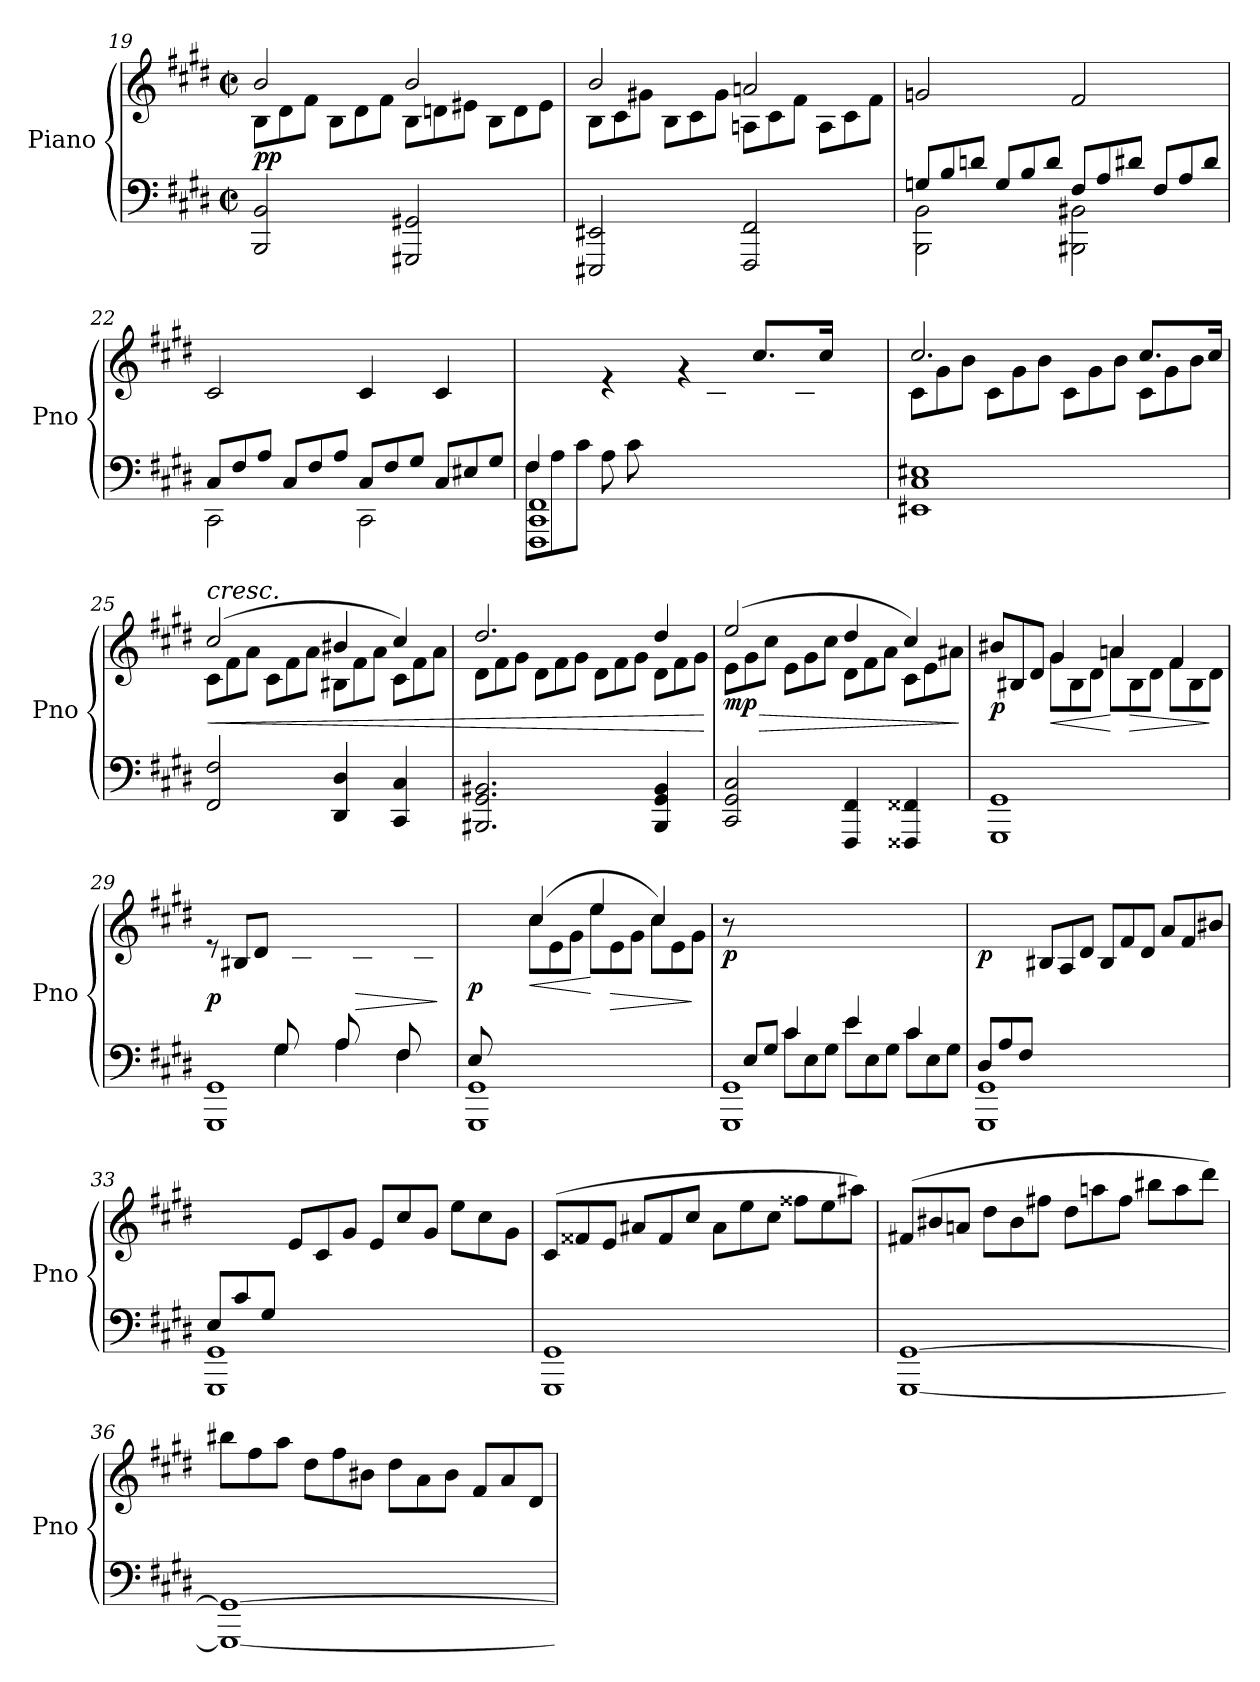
**kern	**kern	**dynam
*part1	*part1	*part1
*staff2	*staff1	*staff1/2
*I"Piano	*	*
*I'Pno	*	*
*clefF4	*clefG2	*
*k[f#c#g#d#]	*k[f#c#g#d#]	*
*M4/4	*M4/4	*
*met(c|)	*met(c|)	*
=19	=19	=19
*	*^	*
*	*	*Xtuplet	*
!	!	!	!LO:DY:b
2BBB/ 2BB/	2b/	12B\L	pp
.	.	12d#\	.
.	.	12f#\J	.
.	.	12B\L	.
.	.	12d#\	.
.	.	12f#\J	.
2GGG#X/ 2GG#X/	2b/	12B\L	.
.	.	12dn\	.
.	.	12e#X\J	.
.	.	12B\L	.
.	.	12d\	.
.	.	12e#\J	.
!!LO:LB:g=z	!!
=20	=20	=20	=20
2EEE#X/ 2EE#X/	2b/	12B\L	.
.	.	12c#\	.
.	.	12g#X\J	.
.	.	12B\L	.
.	.	12c#\	.
.	.	12g#\J	.
2FFF#/ 2FF#/	2an/	12An\L	.
.	.	12c#\	.
.	.	12f#\J	.
.	.	12A\L	.
.	.	12c#\	.
.	.	12f#\J	.
*	*v	*v	*
=21	=21	=21
*Xtuplet	*	*
*^	*	*
12Gn/L	2BBB\ 2BB\	2gn/	.
12B/	.	.	.
12dn/J	.	.	.
12G/L	.	.	.
12B/	.	.	.
12d/J	.	.	.
12F#/L	2BBB#X\ 2BB#X\	2f#/	.
12A/	.	.	.
12d#X/J	.	.	.
12F#/L	.	.	.
12A/	.	.	.
12d#/J	.	.	.
=22	=22	=22	=22
12C#/L	2CC#\	2c#/	.
12F#/	.	.	.
12A/J	.	.	.
12C#/L	.	.	.
12F#/	.	.	.
12A/J	.	.	.
12C#/L	2CC#\	4c#/	.
12F#/	.	.	.
12G#/J	.	.	.
12C#/L	.	4c#/	.
12E#X/	.	.	.
12G#/J	.	.	.
!!LO:LB:g=z
=23	=23	=23	=23
*	*^	*^	*
4F#/	12F#\L	1FFF# 1CC# 1FF#	4ryy	12%5ryy	.
.	12A\	.	.	.	.
.	12c#\J	.	.	.	.
2.ryy	12A\L	.	4re	.	.
.	12c#\	.	.	.	.
.	12%7ryy	.	.	12f#\J	.
.	.	.	4rg	12c#\L	.
.	.	.	.	12f#\	.
.	.	.	.	12a\J	.
.	.	.	8.cc#/L	12c#\L	.
.	.	.	.	12f#\	.
.	.	.	.	12a\J	.
.	.	.	16cc#/Jk	.	.
*v	*v	*v	*	*	*
=24	=24	=24	=24
1EE#X 1C# 1E#X	2.cc#/	12c#\L	.
.	.	12g#\	.
.	.	12b\J	.
.	.	12c#\L	.
.	.	12g#\	.
.	.	12b\J	.
.	.	12c#\L	.
.	.	12g#\	.
.	.	12b\J	.
.	8.cc#/L	12c#\L	.
.	.	12g#\	.
.	.	12b\J	.
.	16cc#/Jk	.	.
=25	=25	=25	=25
!	!LO:TX:a:i:t=cresc.	!	!
!	!	!	!LO:HP:b
2FF#/ 2F#/	(2cc#/	12c#\L	<
.	.	12f#\	.
.	.	12a\J	.
.	.	12c#\L	.
.	.	12f#\	.
.	.	12a\J	.
4DD#/ 4D#/	4b#X/	12B#X\L	.
.	.	12f#\	.
.	.	12a\J	.
4CC#/ 4C#/	4cc#/)	12c#\L	.
.	.	12f#\	.
.	.	12a\J	.
=26	=26	=26	=26
2.BBB#X/ 2.GG#/ 2.BB#X/	2.dd#/	12d#\L	.
.	.	12f#\	.
.	.	12g#\J	.
.	.	12d#\L	.
.	.	12f#\	.
.	.	12g#\J	.
.	.	12d#\L	.
.	.	12f#\	.
.	.	12g#\J	.
4BBB#/ 4GG#/ 4BB#/	4dd#/	12d#\L	.
.	.	12f#\	.
.	.	12g#\J	.
*	*v	*v	*
.	.	[
!!LO:LB:g=z
=27	=27	=27
!	!LO:TX:a:i:t=dim.	!
!	!	!LO:HP:b
*	*^	*
!	!	!	!LO:DY:n=1:b
2CC#/ 2GG#/ 2C#/	(2ee/	12e\L	> mp
.	.	12g#\	.
.	.	12cc#\J	.
.	.	12e\L	.
.	.	12g#\	.
.	.	12cc#\J	.
4FFF#/ 4FF#/	4dd#/	12d#\L	.
.	.	12f#\	.
.	.	12a\J	.
4FFF##X/ 4FF##X/	4cc#/)	12c#\L	.
.	.	12e\	.
.	.	12a#X\J	.
*	*v	*v	*
.	.	]
=28	=28	=28
*	*^	*
!	!	!	!LO:DY:b
1GGG# 1GG#	12b#X/L	4ryy	p
.	12B#X/	.	.
.	12d#/J	.	.
!	!	!	!LO:HP:b
.	4g#/	12g#\L	<
.	.	12B#\	.
.	.	12d#\J	.
.	4an/	12a\L	[
!	!	!	!LO:HP:b
.	.	12B#\	>
.	.	12d#\J	.
.	4f#/	12f#\L	.
.	.	12B#\	.
.	.	12d#\J	]
=29	=29	=29	=29
*^	*	*	*
*	*^	*	*	*
!	!	!	!	!	!LO:DY:b
4ryy	4ryy	1GGG# 1GG#	12re	3ryy	p
.	.	.	12B#X/L	.	.
.	.	.	12d#/J	.	.
4G#\	12G#/L	.	2.ryy	.	.
.	6ryy	.	.	12B#\	.
.	.	.	.	12d#\J	.
4A\	12A/L	.	.	12ryy	.
!	!	!	!	!	!LO:HP:b
.	6ryy	.	.	12B#\	>
.	.	.	.	12d#\J	.
4F#\	12F#/L	.	.	12ryy	.
.	6ryy	.	.	12B#\	.
.	.	.	.	12d#\J	]
*	*v	*v	*	*	*
=30	=30	=30	=30	=30
!	!	!	!	!LO:DY:b
12E/L	1GGG# 1GG#	12ryy	4ryy	p
12%11ryy	.	12e\	.	.
.	.	12g#\J	.	.
!	!	!	!	!LO:HP:b
.	.	(4cc#/	12cc#\L	<
.	.	.	12e\	.
.	.	.	12g#\J	.
.	.	4ee/	12ee\L	[
!	!	!	!	!LO:HP:b
.	.	.	12e\	>
.	.	.	12g#\J	.
.	.	4cc#/)	12cc#\L	.
.	.	.	12e\	.
.	.	.	12g#\J	]
!!LO:LB:g=z
=31	=31	=31	=31	=31
*	*^	*	*	*
!	!	!	!	!	!LO:DY:b
*	*	*	*v	*v	*
12ryy	4ryy	1GGG# 1GG#	12r	p
12E/L	.	.	12%11ryy	.
12G#/J	.	.	.	.
4c#/	12c#\L	.	.	.
.	12E\	.	.	.
.	12G#\J	.	.	.
4e/	12e\L	.	.	.
.	12E\	.	.	.
.	12G#\J	.	.	.
4c#/	12c#\L	.	.	.
.	12E\	.	.	.
.	12G#\J	.	.	.
*	*v	*v	*	*
=32	=32	=32	=32
!	!	!	!LO:DY:b
(>12D#/L	1GGG# 1GG#	4ryy	p
12A/	.	.	.
12F#/J	.	.	.
2.ryy	.	12B#X/L	.
.	.	12A/	.
.	.	12d#/J	.
.	.	12B#/L	.
.	.	12f#/	.
.	.	12d#/J	.
.	.	12a/L	.
.	.	12f#/	.
.	.	12b#X/J)	.
=33	=33	=33	=33
(12E/L	1GGG# 1GG#	4ryy	.
12c#/	.	.	.
12G#/J	.	.	.
2.ryy	.	12e/L	.
.	.	12c#/	.
.	.	12g#/J	.
.	.	12e/L	.
.	.	12cc#/	.
.	.	12g#/J	.
.	.	12ee\L	.
.	.	12cc#\	.
.	.	12g#\J)	.
*v	*v	*	*
!!LO:LB:g=z
=34	=34	=34
1GGG# 1GG#	(>12c#/L	.
.	12f##X/	.
.	12e/J	.
.	12a#X/L	.
.	12f##/	.
.	12cc#/J	.
.	12a#\L	.
.	12ee\	.
.	12cc#\J	.
.	12ff##X\L	.
.	12ee\	.
.	12aa#X\J)	.
=35	=35	=35
[1GGG# [1GG#	(>12f#X/L	.
.	12b#X/	.
.	12an/J	.
.	12dd#\L	.
.	12b#\	.
.	12ff#X\J	.
.	12dd#\L	.
.	12aan\	.
.	12ff#\J	.
.	12bb#X\L	.
.	12aa\	.
.	12ddd#\J)	.
=36	=36	=36
1GGG#_ 1GG#_	12bb#X\L	.
.	12ff#\	.
.	12aa\J	.
.	12dd#\L	.
.	12ff#\	.
.	12b#X\J	.
.	12dd#\L	.
.	12a\	.
.	12b#\J	.
.	12f#/L	.
.	12a/	.
.	12d#/J	.
=	=	=
*-	*-	*-
